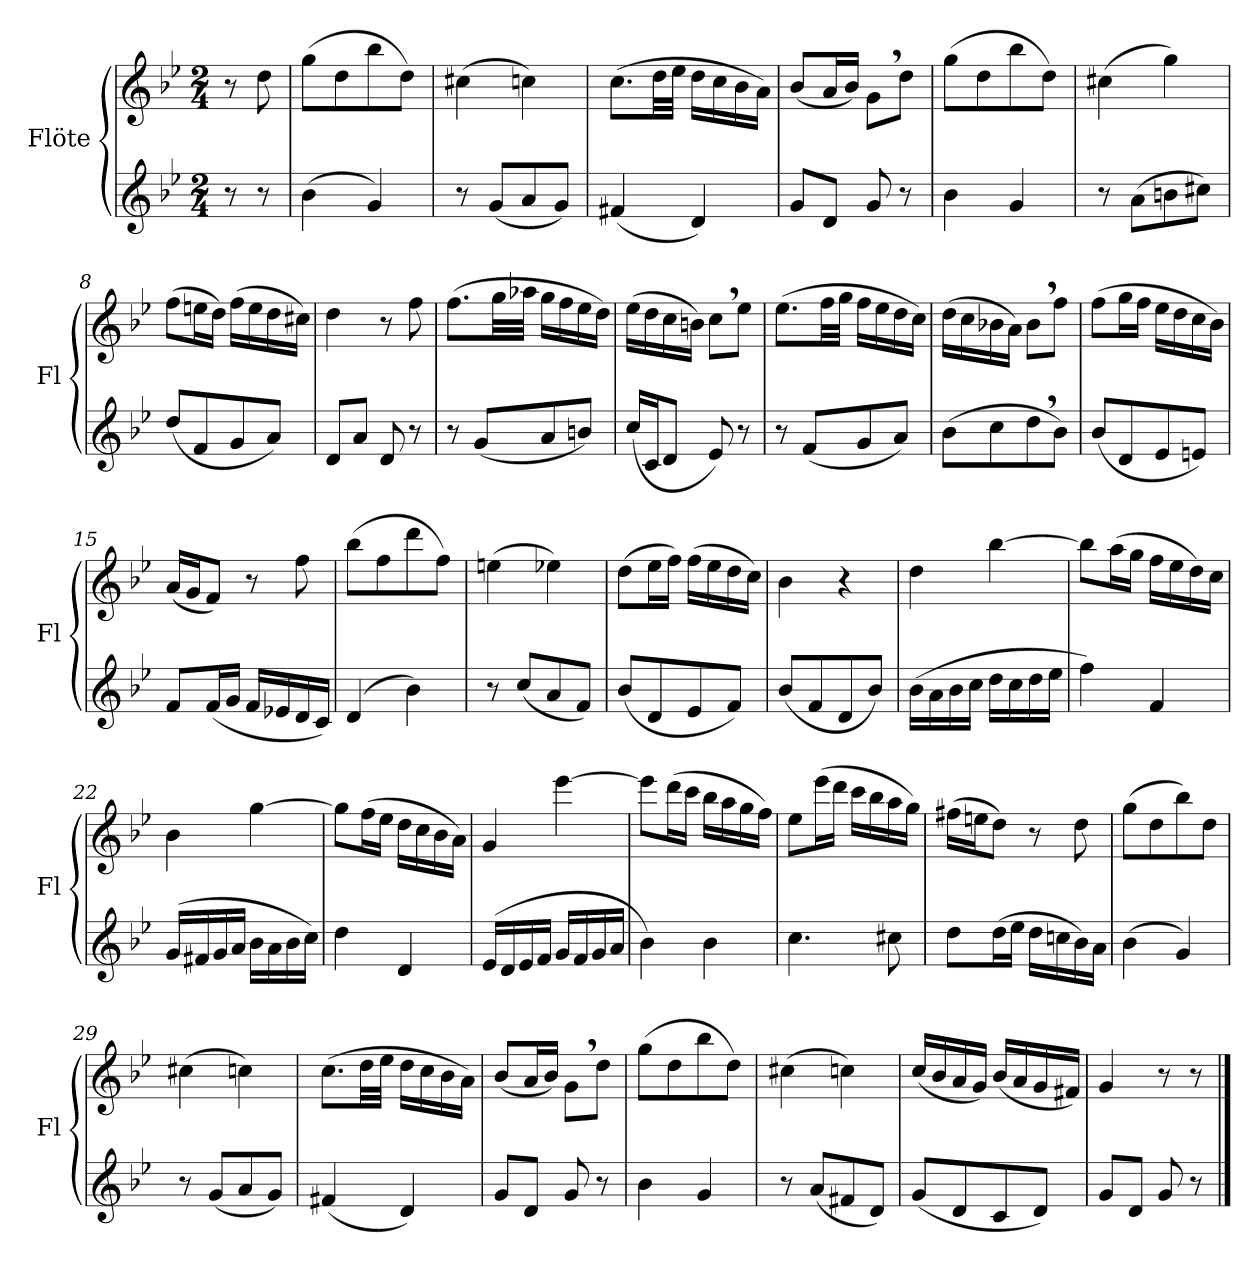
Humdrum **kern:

**kern	**kern
*part2	*part1
*staff2	*staff1
*I"Flöte	*I"Flöte
*I'Fl	*I'Fl
*clefG2	*clefG2
*k[b-e-]	*k[b-e-]
*g:	*g:
*M2/4	*M2/4
=1	=1
8r	8r
8r	8dd\
=2	=2
(4b-\	(8gg\L
.	8dd\
4g/)	8bb-\
*	*MM116
.	8dd\J)
=3	=3
8r	(4cc#X\
(8g/L	.
8a/	4ccn\)
8g/J)	.
=4	=4
(4f#X/	(8.cc\L
.	32dd\LL
.	32ee-\JJJ
4d/)	16dd\LL
.	16cc\
.	16b-\
.	16a\JJ)
=5	=5
8g/L	(8b-/L
8d/J	16a/L
.	16b-/JJ)
8g/	8g,\L
8r	8dd\J
=6	=6
4b-\	(8gg\L
.	8dd\
4g/	8bb-\
.	8dd\J)
!!LO:LB:g=z
=7	=7
8r	(4cc#X\
(8a\L	.
8bn\	4gg\)
8cc#X\J)	.
=8	=8
(8dd/L	(8ff\L
8f/	16een\L
.	16dd\JJ)
8g/	(16ff\LL
.	16ee\
8a/J)	16dd\
.	16cc#X\JJ)
=9	=9
8d/L	4dd\
8a/J	.
8d/	8r
8r	8ff\
=10	=10
8r	(8.ff\L
(8g/L	.
.	32gg\LL
.	32aa-X\JJJ
8a/	16gg\LL
.	16ff\
8bn/J)	16ee-\
.	16dd\JJ)
=11	=11
(16cc/LL	(16ee-\LL
16c/J	16dd\
8d/J	16cc\
.	16bn\JJ)
8e-/)	8cc,\L
8r	8ee-\J
!!LO:LB:g=z
=12	=12
8r	(8.ee-\L
(8f/L	.
.	32ff\LL
.	32gg\JJJ
8g/	16ff\LL
.	16ee-\
8a/J)	16dd\
.	16cc\JJ)
=13	=13
(8b-\L	(16dd\LL
.	16cc\
8cc\	16b-X\
.	16a\JJ)
8dd,\	8b-,\L
8b-\J)	8ff\J
=14	=14
(8b-/L	(8ff\L
8d/	16gg\L
.	16ff\JJ
8e-/	16ee-\LL
.	16dd\
8en/J)	16cc\
.	16b-\JJ)
=15	=15
8f/L	(16a/LL
.	16g/J
(16f/L	8f/J)
16g/JJ	.
16f/LL	8r
16e-X/	.
16d/	8ff\
16c/JJ)	.
=16	=16
(4d/	(8bb-\L
.	8ff\
4b-\)	8ddd\
.	8ff\J)
!!LO:LB:g=z
=17	=17
8r	(4een\
(8cc/L	.
8a/	4ee-X\)
8f/J)	.
=18	=18
(8b-/L	(8dd\L
8d/	16ee-\L
.	16ff\JJ)
8e-/	(16ff\LL
.	16ee-\
8f/J)	16dd\
.	16cc\JJ)
=19	=19
(8b-/L	4b-\
8f/	.
8d/	4r
8b-/J)	.
=20	=20
(16b-\LL	4dd\
16a\	.
16b-\	.
16cc\JJ	.
16dd\LL	[4bb-\
16cc\	.
16dd\	.
16ee-\JJ	.
=21	=21
4ff\)	8bb-\L]
.	(16aa\L
.	16gg\JJ
4f/	16ff\LL
.	16ee-\
.	16dd\)
.	16cc\JJ
!!LO:LB:g=z
=22	=22
(16g/LL	4b-\
16f#X/	.
16g/	.
16a/JJ	.
16b-\LL	[4gg\
16a\	.
16b-\	.
16cc\JJ)	.
=23	=23
4dd\	8gg\L]
.	(16ff\L
.	16ee-\JJ
4d/	16dd\LL
.	16cc\
.	16b-\
.	16a\JJ)
=24	=24
(16e-/LL	4g/
16d/	.
16e-/	.
16f/JJ	.
16g/LL	[4eee-\
16f/	.
16g/	.
16a/JJ	.
=25	=25
4b-\)	8eee-\L]
.	(16ddd\L
.	16ccc\JJ
4b-\	16bb-\LL
.	16aa\
.	16gg\
.	16ff\JJ)
!!LO:PB:g=z
=26	=26
4.cc\	8ee-\L
.	(16eee-\L
.	16ddd\JJ
.	16ccc\LL
.	16bb-\
8cc#X\	16aa\
.	16gg\JJ)
=27	=27
8dd\L	(16ff#X\LL
.	16een\J
(16dd\L	8dd\J)
16ee-\JJ	.
16dd\LL	8r
16ccn\	.
16b-\)	8dd\
16a\JJ	.
=28	=28
(4b-\	(8gg\L
.	8dd\
4g/)	8bb-\)
.	8dd\J
=29	=29
8r	(4cc#X\
(8g/L	.
8a/	4ccn\)
8g/J)	.
=30	=30
(4f#X/	(8.cc\L
.	32dd\LL
.	32ee-\JJJ
4d/)	16dd\LL
.	16cc\
.	16b-\
.	16a\JJ)
!!LO:LB:g=z
=31	=31
8g/L	(8b-/L
8d/J	16a/L
.	16b-/JJ)
8g/	8g,\L
8r	8dd\J
=32	=32
4b-\	(8gg\L
.	8dd\
4g/	8bb-\
.	8dd\J)
=33	=33
8r	(4cc#X\
(8a/L	.
8f#X/	4ccn\)
8d/J)	.
=34	=34
(8g/L	(16cc/LL
.	16b-/
8d/	16a/
.	16g/JJ)
8c/	(16b-/LL
.	16a/
8d/J)	16g/
.	16f#X/JJ)
=35	=35
8g/L	4g/
8d/J	.
8g/	8r
8r	8r
==	==
*-	*-
